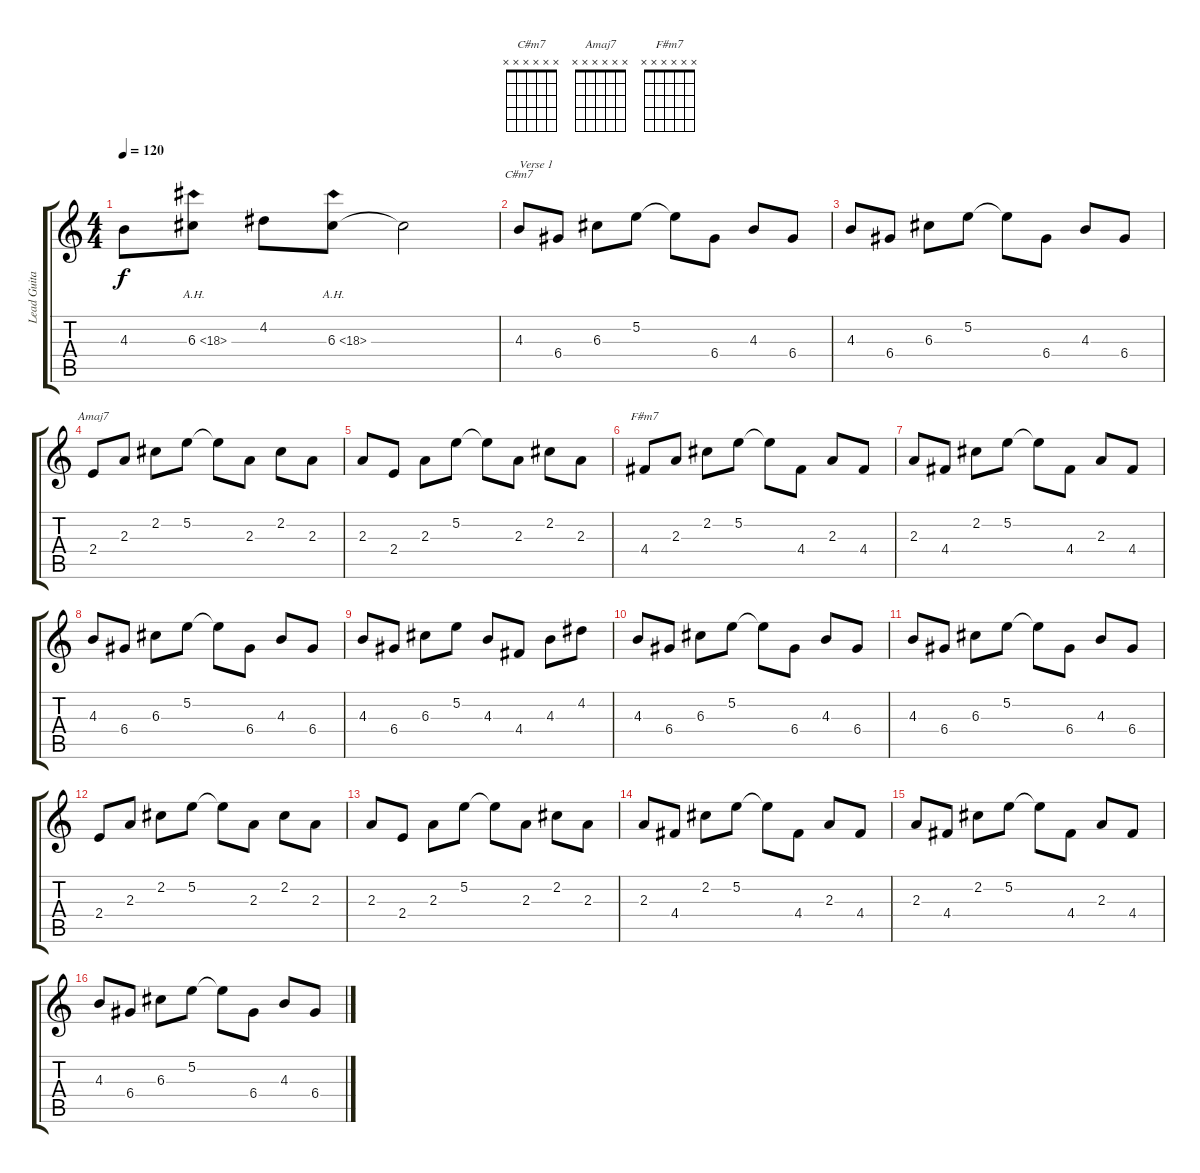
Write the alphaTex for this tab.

\track ("Lead Guitar" "Lead Guita") {instrument distortionguitar}
\staff {score tabs}
\tuning (E4 B3 G3 D3 A2 E2) {hide}
\chord ("C#m7" x x x x x x) {firstfret 0}
\chord ("Amaj7" x x x x x x) {firstfret 0}
\chord ("F#m7" x x x x x x) {firstfret 0}
\ts (4 4)
\tempo 120
\clef g2
\ks c
4.3{t}.8{dy f} 6.3{ah 12}.8 4.2.8 6.3{ah 12}.8 6.3{t}.2 |
4.3.8{ch "C#m7" txt "Verse 1" instrument electricguitarclean} 6.4.8 6.3.8 5.2.8 5.2{t}.8 6.4.8 4.3.8 6.4.8 |
4.3.8 6.4.8 6.3.8 5.2.8 5.2{t}.8 6.4.8 4.3.8 6.4.8 |
2.4.8{ch "Amaj7"} 2.3.8 2.2.8 5.2.8 5.2{t}.8 2.3.8 2.2.8 2.3.8 |
2.3.8 2.4.8 2.3.8 5.2.8 5.2{t}.8 2.3.8 2.2.8 2.3.8 |
4.4.8{ch "F#m7"} 2.3.8 2.2.8 5.2.8 5.2{t}.8 4.4.8 2.3.8 4.4.8 |
2.3.8 4.4.8 2.2.8 5.2.8 5.2{t}.8 4.4.8 2.3.8 4.4.8 |
4.3.8 6.4.8 6.3.8 5.2.8 5.2{t}.8 6.4.8 4.3.8 6.4.8 |
4.3.8 6.4.8 6.3.8 5.2.8 4.3.8 4.4.8 4.3.8 4.2.8 |
4.3.8 6.4.8 6.3.8 5.2.8 5.2{t}.8 6.4.8 4.3.8 6.4.8 |
4.3.8 6.4.8 6.3.8 5.2.8 5.2{t}.8 6.4.8 4.3.8 6.4.8 |
2.4.8 2.3.8 2.2.8 5.2.8 5.2{t}.8 2.3.8 2.2.8 2.3.8 |
2.3.8 2.4.8 2.3.8 5.2.8 5.2{t}.8 2.3.8 2.2.8 2.3.8 |
2.3.8 4.4.8 2.2.8 5.2.8 5.2{t}.8 4.4.8 2.3.8 4.4.8 |
2.3.8 4.4.8 2.2.8 5.2.8 5.2{t}.8 4.4.8 2.3.8 4.4.8 |
4.3.8 6.4.8 6.3.8 5.2.8 5.2{t}.8 6.4.8 4.3.8 6.4.8
